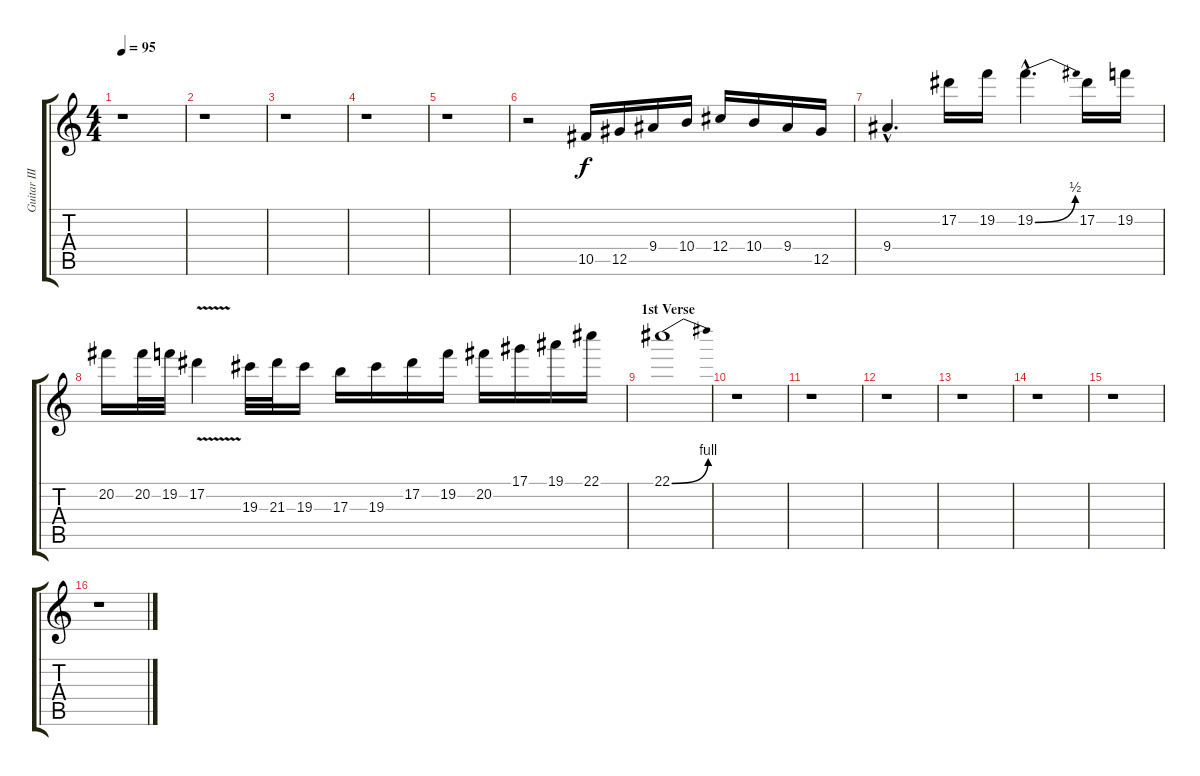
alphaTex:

\track ("Guitar III" "Guitar III") {instrument acousticguitarsteel}
\staff {score tabs}
\tuning (Eb4 Bb3 Gb3 Db3 Ab2 Eb2) {hide}
\ts (4 4)
\tempo 95
\clef g2
\ks c
r.1{dy f} |
r.1 |
r.1 |
r.1 |
r.1 |
r.2{instrument distortionguitar} 10.5.16 12.5.16 9.4.16 10.4.16 12.4.16 10.4.16 9.4.16 12.5.16 |
9.4{hac}.4{d} 17.2.16 19.2.16 19.2{be (bend 0 0 60 2) hac}.4{d} 17.2.16 19.2.16 |
20.2.16 20.2.32 19.2.32 17.2{v}.4 19.3.32 21.3.32 19.3.16 17.3.16 19.3.16 17.2.16 19.2.16 20.2.16 17.1.16 19.1.16 22.1.16 |
\section ("" "1st Verse")
22.1{be (bend 0 0 60 4)}.1 |
r.1 |
r.1 |
r.1 |
r.1 |
r.1 |
r.1 |
r.1
